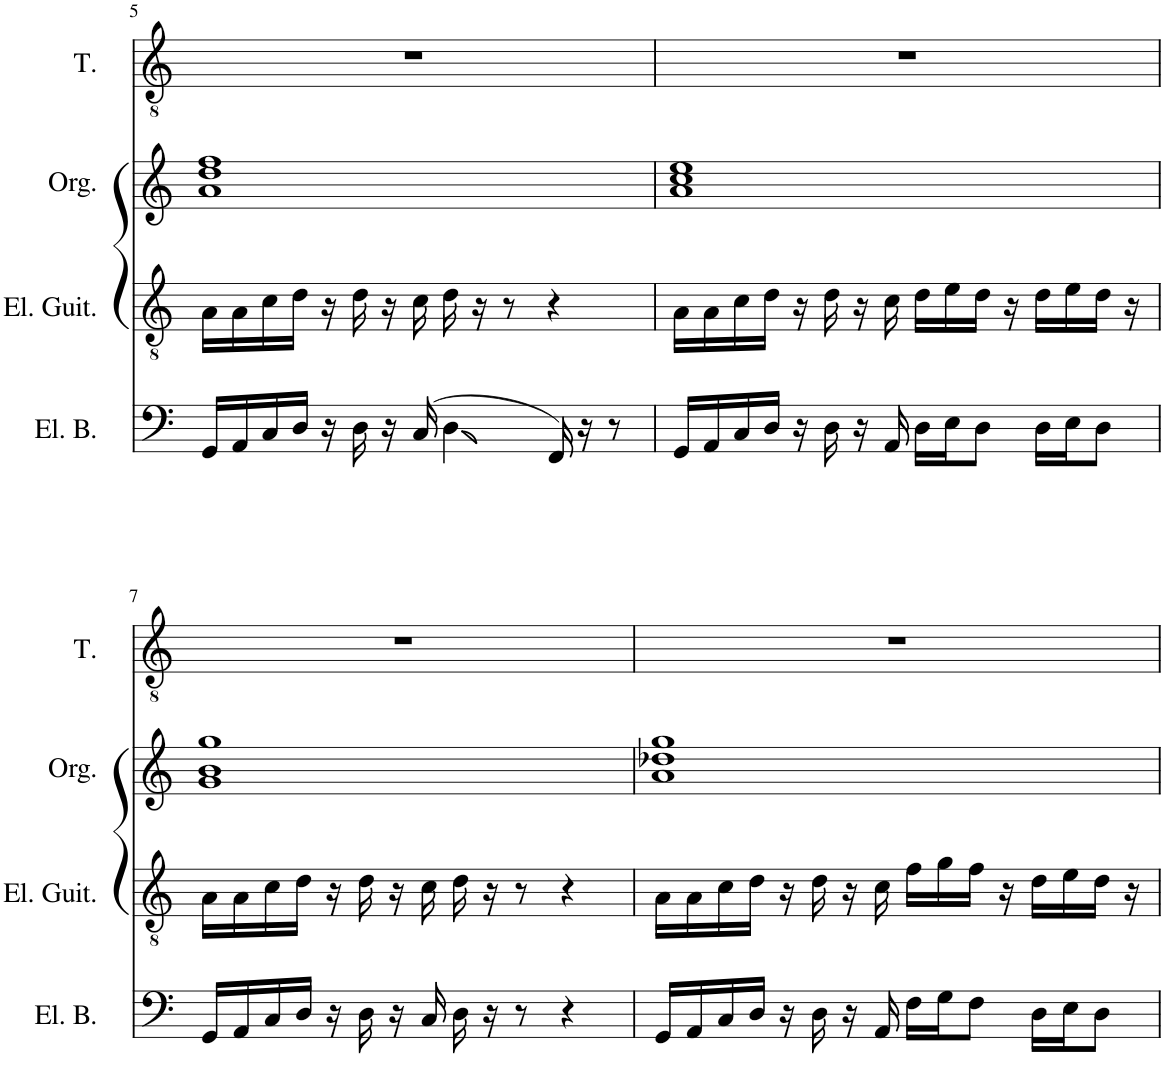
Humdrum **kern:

**kern	**kern	**kern	**kern
*part4	*part3	*part2	*part1
*staff4	*staff3	*staff2	*staff1
*I"Electric Bass	*I"Electric Guitar	*I"Organ	*I"Tenor
*I'El. B.	*I'El. Guit.	*I'Org.	*I'T.
!!LO:PB:g=z
*clefF4	*clefGv2	*clefG2	*clefGv2
*Trd7c12	*	*	*
*k[]	*k[]	*k[]	*k[]
*M4/4	*M4/4	*M4/4	*M4/4
=5	=5	=5	=5
16GG/LL	16A\LL	1a 1dd 1ff	1r
16AA/	16A\	.	.
16C/	16c\	.	.
16D/JJ	16d\JJ	.	.
16r	16r	.	.
16D\	16d\	.	.
16r	16r	.	.
(16C/	16c\	.	.
4D\	16d\	.	.
.	16r	.	.
.	8r	.	.
16FF/)	4r	.	.
16r	.	.	.
8r	.	.	.
=6	=6	=6	=6
16GG/LL	16A\LL	1a 1cc 1ee	1r
16AA/	16A\	.	.
16C/	16c\	.	.
16D/JJ	16d\JJ	.	.
16r	16r	.	.
16D\	16d\	.	.
16r	16r	.	.
16AA/	16c\	.	.
16D\LL	16d\LL	.	.
16E\J	16e\	.	.
8D\J	16d\JJ	.	.
.	16r	.	.
16D\LL	16d\LL	.	.
16E\J	16e\	.	.
8D\J	16d\JJ	.	.
.	16r	.	.
!!LO:LB:g=z
=7	=7	=7	=7
16GG/LL	16A\LL	1g 1b 1gg	1r
16AA/	16A\	.	.
16C/	16c\	.	.
16D/JJ	16d\JJ	.	.
16r	16r	.	.
16D\	16d\	.	.
16r	16r	.	.
16C/	16c\	.	.
16D\	16d\	.	.
16r	16r	.	.
8r	8r	.	.
4r	4r	.	.
=8	=8	=8	=8
16GG/LL	16A\LL	1a 1dd-X 1gg	1r
16AA/	16A\	.	.
16C/	16c\	.	.
16D/JJ	16d\JJ	.	.
16r	16r	.	.
16D\	16d\	.	.
16r	16r	.	.
16AA/	16c\	.	.
16F\LL	16f\LL	.	.
16G\J	16g\	.	.
8F\J	16f\JJ	.	.
.	16r	.	.
16D\LL	16d\LL	.	.
16E\J	16e\	.	.
8D\J	16d\JJ	.	.
.	16r	.	.
=	=	=	=
*-	*-	*-	*-
